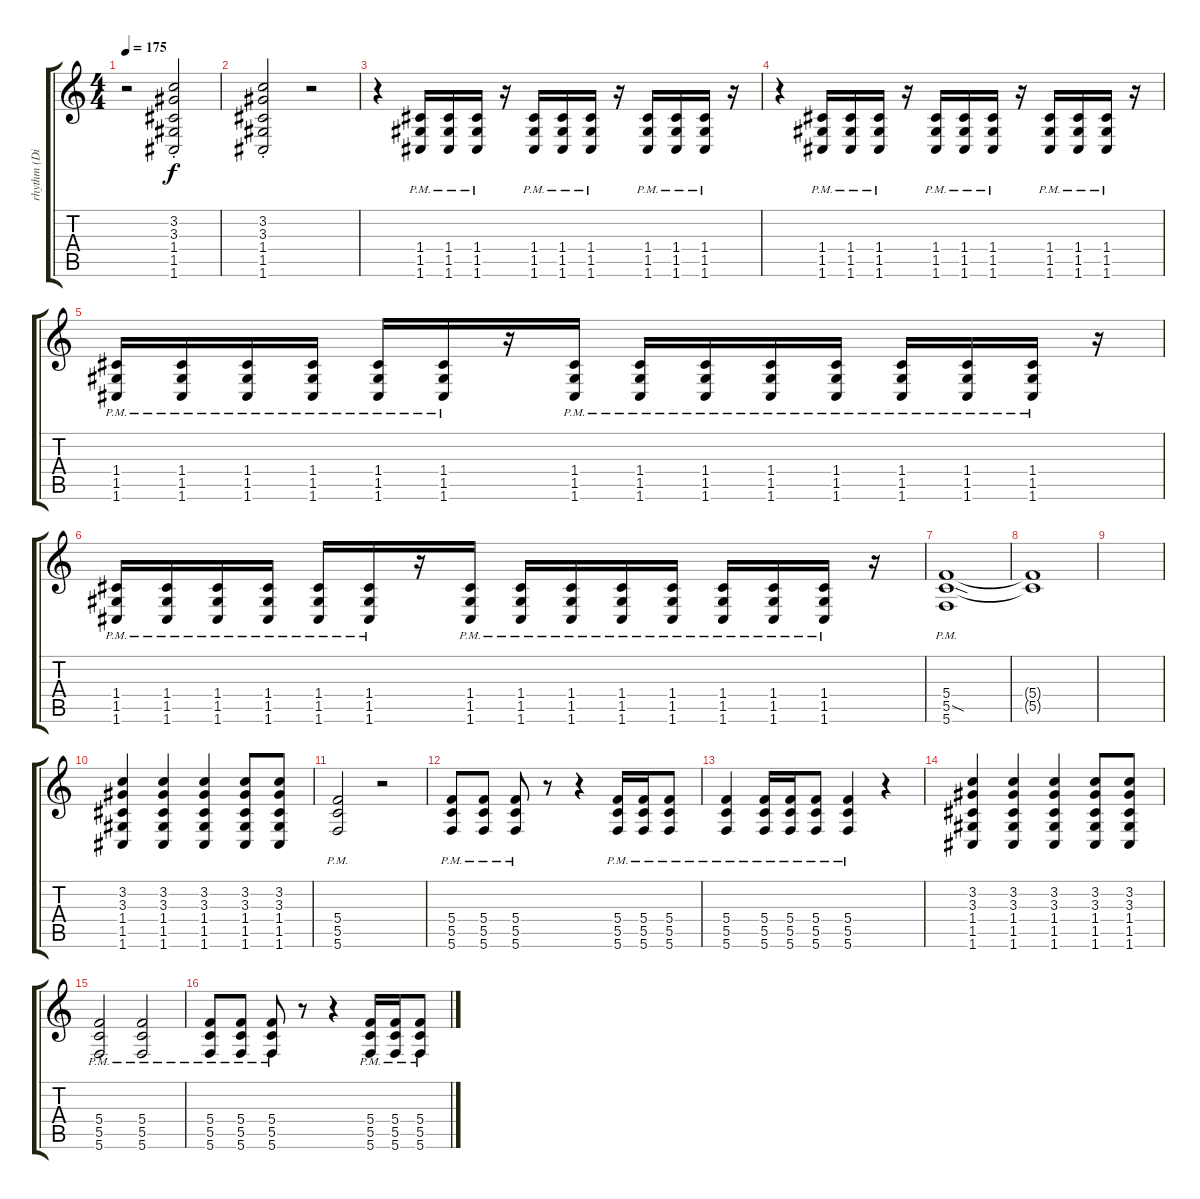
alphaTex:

\track ("rhythm (Distortion)" "rhythm (Di") {instrument overdrivenguitar}
\staff {score tabs}
\tuning (D4 A3 F3 C3 G2 C2) {hide}
\ts (4 4)
\tempo 175
\clef g2
\ks c
r.2{dy f} (3.2 3.3 1.4{st} 1.5 1.6).2 |
(3.2 3.3{st} 1.4 1.5 1.6).2 r.2 |
r.4 (1.4 1.5 1.6{pm}).16 (1.4 1.5{pm} 1.6).16 (1.4 1.5{pm} 1.6).16 r.16 (1.4 1.5{pm} 1.6).16 (1.4 1.5{pm} 1.6).16 (1.4 1.5{pm} 1.6).16 r.16 (1.4 1.5{pm} 1.6).16 (1.4 1.5{pm} 1.6).16 (1.4 1.5 1.6{pm}).16 r.16 |
r.4 (1.4 1.5 1.6{pm}).16 (1.4 1.5 1.6{pm}).16 (1.4 1.5 1.6{pm}).16 r.16 (1.4 1.5 1.6{pm}).16 (1.4 1.5 1.6{pm}).16 (1.4 1.5{pm} 1.6).16 r.16 (1.4 1.5{pm} 1.6).16 (1.4 1.5 1.6{pm}).16 (1.4 1.5 1.6{pm}).16 r.16 |
(1.4 1.5 1.6{pm}).16 (1.4 1.5 1.6{pm}).16 (1.4 1.5 1.6{pm}).16 (1.4 1.5 1.6{pm}).16 (1.4 1.5 1.6{pm}).16 (1.4 1.5 1.6{pm}).16 r.16 (1.4 1.5{pm} 1.6).16 (1.4 1.5 1.6{pm}).16 (1.4 1.5 1.6{pm}).16 (1.4 1.5 1.6{pm}).16 (1.4 1.5 1.6{pm}).16 (1.4 1.5 1.6{pm}).16 (1.4 1.5 1.6{pm}).16 (1.4 1.5 1.6{pm}).16 r.16 |
(1.4 1.5{pm} 1.6).16 (1.4{pm} 1.5 1.6).16 (1.4 1.5{pm} 1.6).16 (1.4 1.5 1.6{pm}).16 (1.4 1.5 1.6{pm}).16 (1.4 1.5 1.6{pm}).16 r.16 (1.4 1.5 1.6{pm}).16 (1.4 1.5 1.6{pm}).16 (1.4 1.5 1.6{pm}).16 (1.4 1.5 1.6{pm}).16 (1.4 1.5 1.6{pm}).16 (1.4 1.5 1.6{pm}).16 (1.4 1.5 1.6{pm}).16 (1.4 1.5 1.6{pm}).16 r.16 |
(5.4 5.5{sod pm} 5.6{pm}).1 |
(5.4{t} 5.5{t}).1 |
|
(3.2 3.3 1.4 1.5 1.6).4 (3.2 3.3 1.4 1.5 1.6).4 (3.2 3.3 1.4 1.5 1.6).4 (3.2 3.3 1.4 1.5 1.6).8 (3.2 3.3 1.4 1.5 1.6).8 |
(5.4 5.5 5.6{pm}).2 r.2 |
(5.4 5.5{pm} 5.6).8 (5.4{pm} 5.5 5.6).8 (5.4 5.5{pm} 5.6).8 r.8 r.4 (5.4 5.5{pm} 5.6).16 (5.4 5.5{pm} 5.6).16 (5.4 5.5{pm} 5.6).8 |
(5.4 5.5 5.6{pm}).4 (5.4 5.5 5.6{pm}).16 (5.4 5.5 5.6{pm}).16 (5.4 5.5{pm} 5.6).8 (5.4 5.5 5.6{pm}).4 r.4 |
(3.2 3.3 1.4 1.5 1.6).4 (3.2 3.3 1.4 1.5 1.6).4 (3.2 3.3 1.4 1.5 1.6).4 (3.2 3.3 1.4 1.5 1.6).8 (3.2 3.3 1.4 1.5 1.6).8 |
(5.4 5.5{pm} 5.6).2 (5.4 5.5{pm} 5.6).2 |
(5.4 5.5{pm} 5.6).8 (5.4 5.5{pm} 5.6).8 (5.4 5.5{pm} 5.6).8 r.8 r.4 (5.4 5.5{pm} 5.6).16 (5.4 5.5{pm} 5.6).16 (5.4 5.5{pm} 5.6).8
